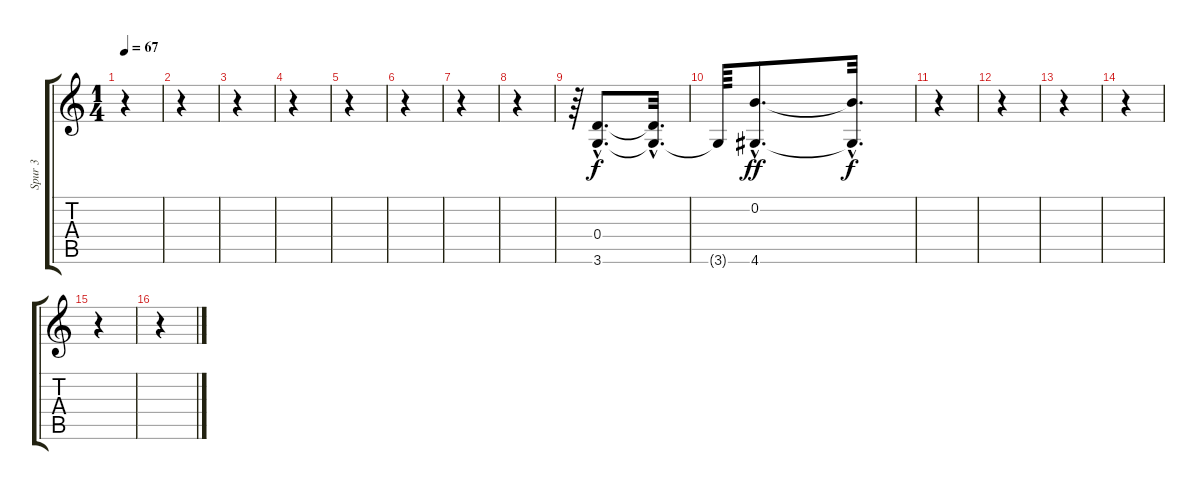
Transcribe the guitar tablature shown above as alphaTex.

\track ("Spur 3" "Spur 3") {instrument acousticguitarnylon}
\staff {score tabs}
\tuning (E4 B3 G3 D3 A2 E2) {hide}
\ts (1 4)
\tempo 67
\clef g2
\ks c
r.4{dy f} |
r.4 |
r.4 |
r.4 |
r.4 |
r.4 |
r.4 |
r.4 |
r.64 (0.4{hac} 3.6{hac}).8{d} (0.4{hac t} 3.6{hac t}).32{d} |
3.6{t}.64 (0.2{hac} 4.6{hac}).8{d dy ff} (0.2{hac t} 4.6{t}).32{d dy f} |
r.4 |
r.4 |
r.4 |
r.4 |
r.4 |
r.4
